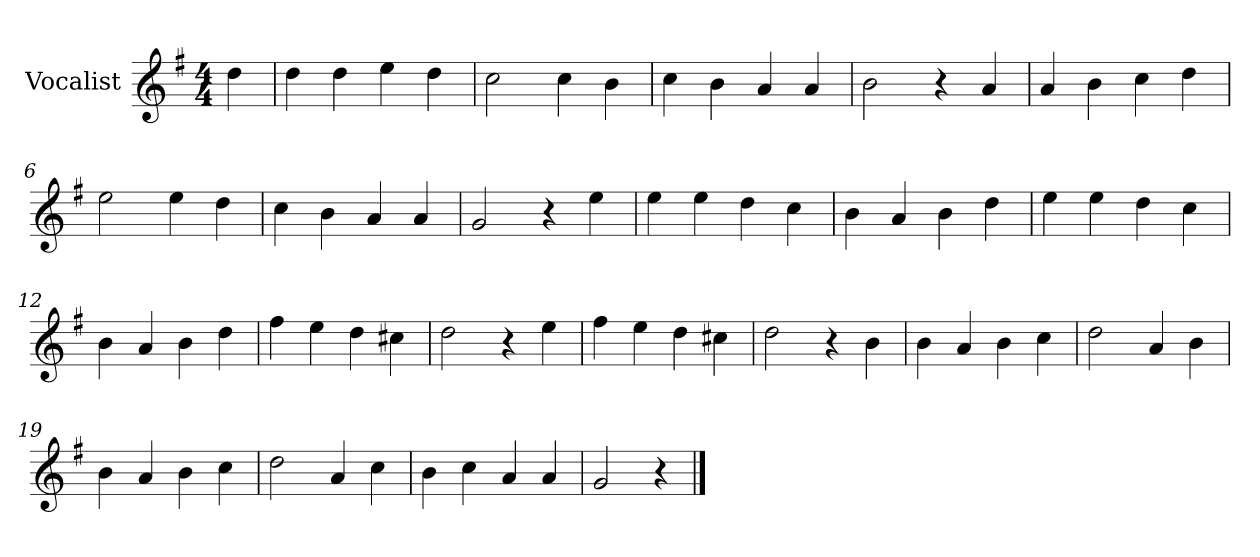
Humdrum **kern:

**kern
*part1
*staff1
*I"Vocalist
*k[f#]
*G:
*M4/4
=
4dd
=1
4dd
4dd
4ee
4dd
=2
2cc
4cc
4b
=3
4cc
4b
4a
4a
=4
2b
4r
4a
=5
4a
4b
4cc
4dd
=6
2ee
4ee
4dd
=7
4cc
4b
4a
4a
=8
2g
4r
4ee
=9
4ee
4ee
4dd
4cc
=10
4b
4a
4b
4dd
=11
4ee
4ee
4dd
4cc
=12
4b
4a
4b
4dd
=13
4ff#
4ee
4dd
4cc#X
=14
2dd
4r
4ee
=15
4ff#
4ee
4dd
4cc#X
=16
2dd
4r
4b
=17
4b
4a
4b
4cc
=18
2dd
4a
4b
=19
4b
4a
4b
4cc
=20
2dd
4a
4cc
=21
4b
4cc
4a
4a
=22
2g
4r
==
*-
